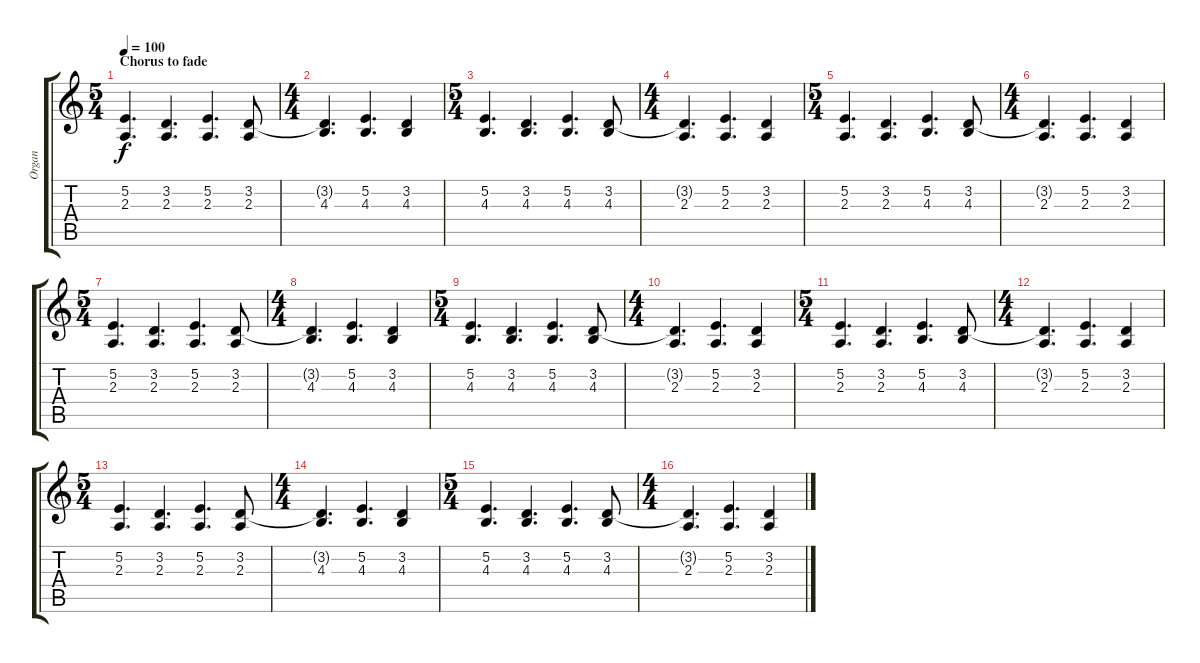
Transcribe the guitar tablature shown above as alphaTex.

\track ("Organ" "Organ") {instrument drawbarorgan}
\staff {score tabs}
\tuning (E4 B3 G3 D3 A2 E2) {hide}
\ts (5 4)
\section ("" "Chorus to fade")
\tempo 100
\clef g2
\ks c
(5.2 2.3).4{d dy f} (3.2 2.3).4{d} (5.2 2.3).4{d} (3.2 2.3).8 |
\ts (4 4)
(3.2{t} 4.3).4{d} (5.2 4.3).4{d} (3.2 4.3).4 |
\ts (5 4)
(5.2 4.3).4{d} (3.2 4.3).4{d} (5.2 4.3).4{d} (3.2 4.3).8 |
\ts (4 4)
(3.2{t} 2.3).4{d} (5.2 2.3).4{d} (3.2 2.3).4 |
\ts (5 4)
(5.2 2.3).4{d} (3.2 2.3).4{d} (5.2 4.3).4{d} (3.2 4.3).8 |
\ts (4 4)
(3.2{t} 2.3).4{d} (5.2 2.3).4{d} (3.2 2.3).4 |
\ts (5 4)
(5.2 2.3).4{d} (3.2 2.3).4{d} (5.2 2.3).4{d} (3.2 2.3).8 |
\ts (4 4)
(3.2{t} 4.3).4{d} (5.2 4.3).4{d} (3.2 4.3).4 |
\ts (5 4)
(5.2 4.3).4{d} (3.2 4.3).4{d} (5.2 4.3).4{d} (3.2 4.3).8 |
\ts (4 4)
(3.2{t} 2.3).4{d} (5.2 2.3).4{d} (3.2 2.3).4 |
\ts (5 4)
(5.2 2.3).4{d} (3.2 2.3).4{d} (5.2 4.3).4{d} (3.2 4.3).8 |
\ts (4 4)
(3.2{t} 2.3).4{d} (5.2 2.3).4{d} (3.2 2.3).4 |
\ts (5 4)
(5.2 2.3).4{d} (3.2 2.3).4{d} (5.2 2.3).4{d} (3.2 2.3).8 |
\ts (4 4)
(3.2{t} 4.3).4{d} (5.2 4.3).4{d} (3.2 4.3).4 |
\ts (5 4)
(5.2 4.3).4{d} (3.2 4.3).4{d} (5.2 4.3).4{d} (3.2 4.3).8 |
\ts (4 4)
(3.2{t} 2.3).4{d} (5.2 2.3).4{d} (3.2 2.3).4
